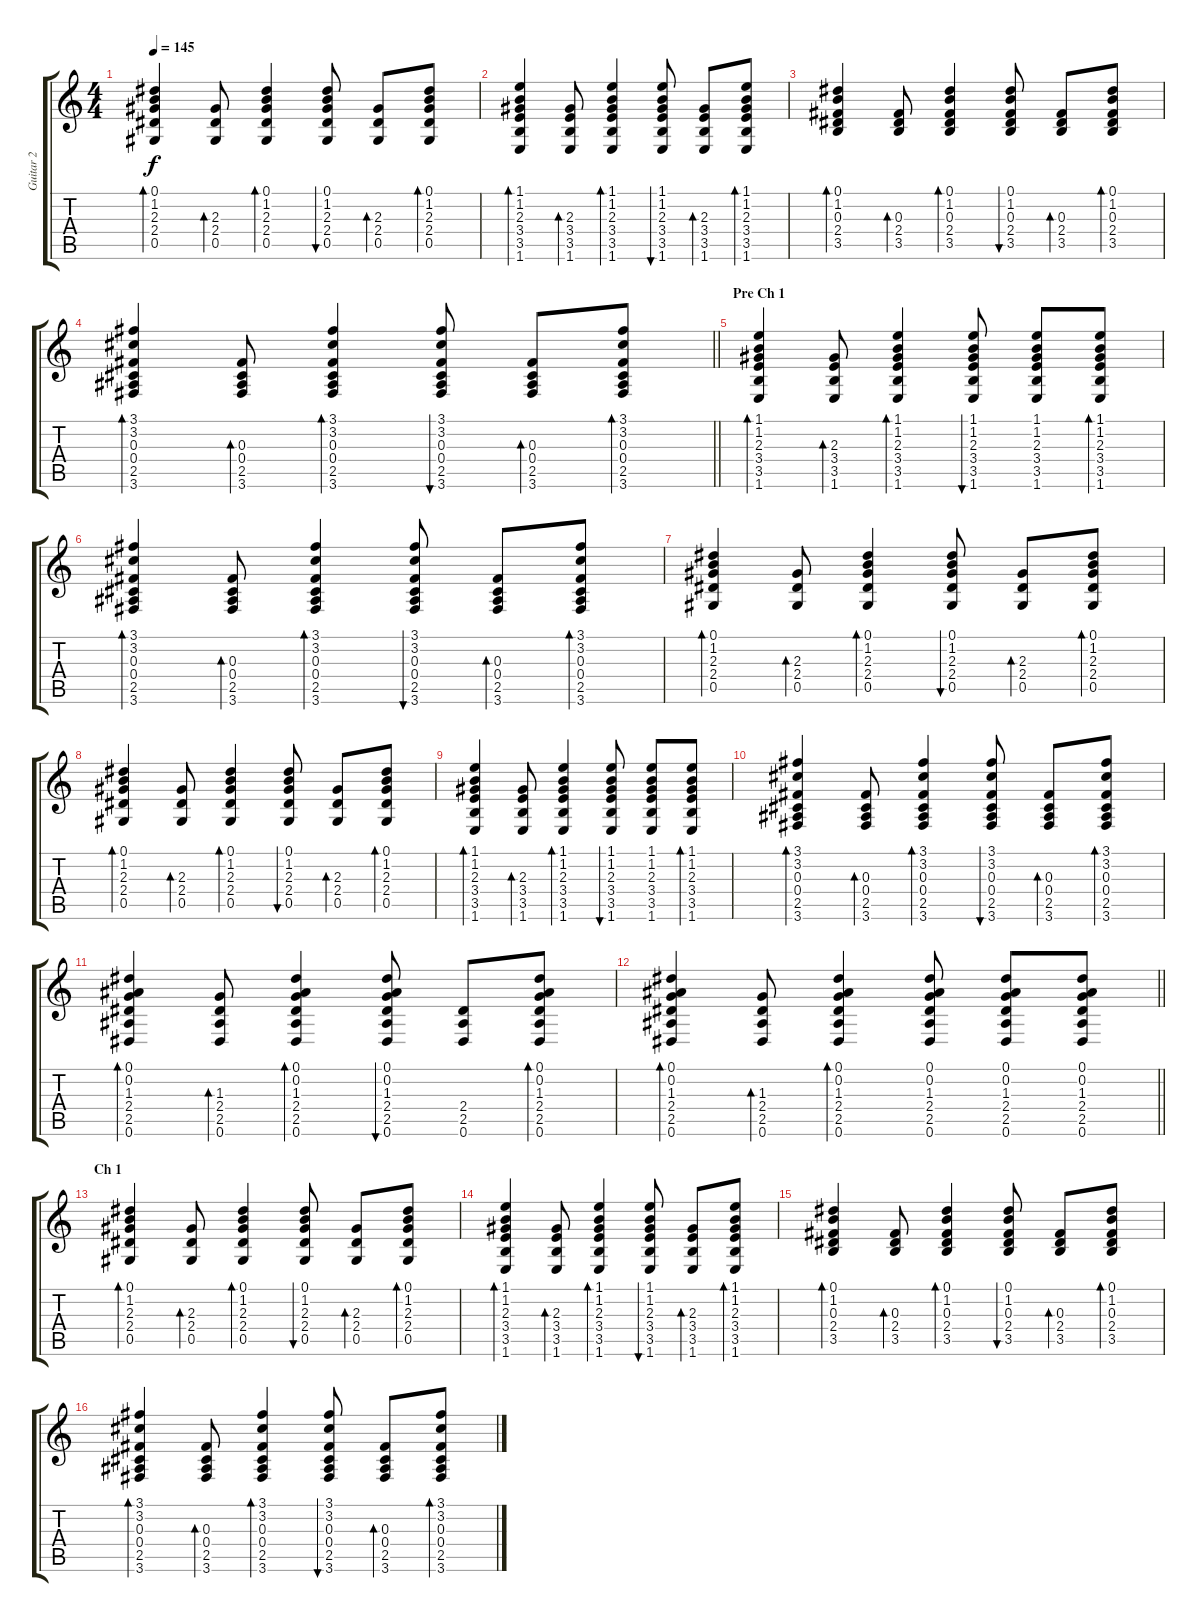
\track ("Guitar 2" "Guitar 2") {instrument acousticguitarsteel}
\staff {score tabs}
\tuning (Eb4 Bb3 Gb3 Db3 Ab2 Eb2) {hide}
\ts (4 4)
\tempo 145
\clef g2
\ks c
(0.1 1.2 2.3 2.4 0.5).4{bd 60 dy f} (2.3 2.4 0.5).8{bd 60} (0.1 1.2 2.3 2.4 0.5).4{bd 60} (0.1 1.2 2.3 2.4 0.5).8{bu 60} (2.3 2.4 0.5).8{bd 60} (0.1 1.2 2.3 2.4 0.5).8{bd 60} |
(1.1 1.2 2.3 3.4 3.5 1.6).4{bd 60} (2.3 3.4 3.5 1.6).8{bd 60} (1.1 1.2 2.3 3.4 3.5 1.6).4{bd 60} (1.1 1.2 2.3 3.4 3.5 1.6).8{bu 60} (2.3 3.4 3.5 1.6).8{bd 60} (1.1 1.2 2.3 3.4 3.5 1.6).8{bd 60} |
(0.1 1.2 0.3 2.4 3.5).4{bd 60} (0.3 2.4 3.5).8{bd 60} (0.1 1.2 0.3 2.4 3.5).4{bd 60} (0.1 1.2 0.3 2.4 3.5).8{bu 60} (0.3 2.4 3.5).8{bd 60} (0.1 1.2 0.3 2.4 3.5).8{bd 60} |
\barLineRight lightlight
(3.1 3.2 0.3 0.4 2.5 3.6).4{bd 60} (0.3 0.4 2.5 3.6).8{bd 60} (3.1 3.2 0.3 0.4 2.5 3.6).4{bd 60} (3.1 3.2 0.3 0.4 2.5 3.6).8{bu 60} (0.3 0.4 2.5 3.6).8{bd 60} (3.1 3.2 0.3 0.4 2.5 3.6).8{bd 60} |
\section ("" "Pre Ch 1")
(1.1 1.2 2.3 3.4 3.5 1.6).4{bd 60} (2.3 3.4 3.5 1.6).8{bd 60} (1.1 1.2 2.3 3.4 3.5 1.6).4{bd 60} (1.1 1.2 2.3 3.4 3.5 1.6).8{bu 60} (1.1 1.2 2.3 3.4 3.5 1.6).8 (1.1 1.2 2.3 3.4 3.5 1.6).8{bd 60} |
(3.1 3.2 0.3 0.4 2.5 3.6).4{bd 60} (0.3 0.4 2.5 3.6).8{bd 60} (3.1 3.2 0.3 0.4 2.5 3.6).4{bd 60} (3.1 3.2 0.3 0.4 2.5 3.6).8{bu 60} (0.3 0.4 2.5 3.6).8{bd 60} (3.1 3.2 0.3 0.4 2.5 3.6).8{bd 60} |
(0.1 1.2 2.3 2.4 0.5).4{bd 60} (2.3 2.4 0.5).8{bd 60} (0.1 1.2 2.3 2.4 0.5).4{bd 60} (0.1 1.2 2.3 2.4 0.5).8{bu 60} (2.3 2.4 0.5).8{bd 60} (0.1 1.2 2.3 2.4 0.5).8{bd 60} |
(0.1 1.2 2.3 2.4 0.5).4{bd 60} (2.3 2.4 0.5).8{bd 60} (0.1 1.2 2.3 2.4 0.5).4{bd 60} (0.1 1.2 2.3 2.4 0.5).8{bu 60} (2.3 2.4 0.5).8{bd 60} (0.1 1.2 2.3 2.4 0.5).8{bd 60} |
(1.1 1.2 2.3 3.4 3.5 1.6).4{bd 60} (2.3 3.4 3.5 1.6).8{bd 60} (1.1 1.2 2.3 3.4 3.5 1.6).4{bd 60} (1.1 1.2 2.3 3.4 3.5 1.6).8{bu 60} (1.1 1.2 2.3 3.4 3.5 1.6).8 (1.1 1.2 2.3 3.4 3.5 1.6).8{bd 60} |
(3.1 3.2 0.3 0.4 2.5 3.6).4{bd 60} (0.3 0.4 2.5 3.6).8{bd 60} (3.1 3.2 0.3 0.4 2.5 3.6).4{bd 60} (3.1 3.2 0.3 0.4 2.5 3.6).8{bu 60} (0.3 0.4 2.5 3.6).8{bd 60} (3.1 3.2 0.3 0.4 2.5 3.6).8{bd 60} |
(0.1 0.2 1.3 2.4 2.5 0.6).4{bd 60} (1.3 2.4 2.5 0.6).8{bd 60} (0.1 0.2 1.3 2.4 2.5 0.6).4{bd 60} (0.1 0.2 1.3 2.4 2.5 0.6).8{bu 60} (2.4 2.5 0.6).8 (0.1 0.2 1.3 2.4 2.5 0.6).8{bd 60} |
\barLineRight lightlight
(0.1 0.2 1.3 2.4 2.5 0.6).4{bd 60} (1.3 2.4 2.5 0.6).8{bd 60} (0.1 0.2 1.3 2.4 2.5 0.6).4{bd 60} (0.1 0.2 1.3 2.4 2.5 0.6).8 (0.1 0.2 1.3 2.4 2.5 0.6).8 (0.1 0.2 1.3 2.4 2.5 0.6).8 |
\section ("" "Ch 1")
(0.1 1.2 2.3 2.4 0.5).4{bd 60 volume 12} (2.3 2.4 0.5).8{bd 60} (0.1 1.2 2.3 2.4 0.5).4{bd 60} (0.1 1.2 2.3 2.4 0.5).8{bu 60} (2.3 2.4 0.5).8{bd 60} (0.1 1.2 2.3 2.4 0.5).8{bd 60} |
(1.1 1.2 2.3 3.4 3.5 1.6).4{bd 60} (2.3 3.4 3.5 1.6).8{bd 60} (1.1 1.2 2.3 3.4 3.5 1.6).4{bd 60} (1.1 1.2 2.3 3.4 3.5 1.6).8{bu 60} (2.3 3.4 3.5 1.6).8{bd 60} (1.1 1.2 2.3 3.4 3.5 1.6).8{bd 60} |
(0.1 1.2 0.3 2.4 3.5).4{bd 60} (0.3 2.4 3.5).8{bd 60} (0.1 1.2 0.3 2.4 3.5).4{bd 60} (0.1 1.2 0.3 2.4 3.5).8{bu 60} (0.3 2.4 3.5).8{bd 60} (0.1 1.2 0.3 2.4 3.5).8{bd 60} |
(3.1 3.2 0.3 0.4 2.5 3.6).4{bd 60} (0.3 0.4 2.5 3.6).8{bd 60} (3.1 3.2 0.3 0.4 2.5 3.6).4{bd 60} (3.1 3.2 0.3 0.4 2.5 3.6).8{bu 60} (0.3 0.4 2.5 3.6).8{bd 60} (3.1 3.2 0.3 0.4 2.5 3.6).8{bd 60}
